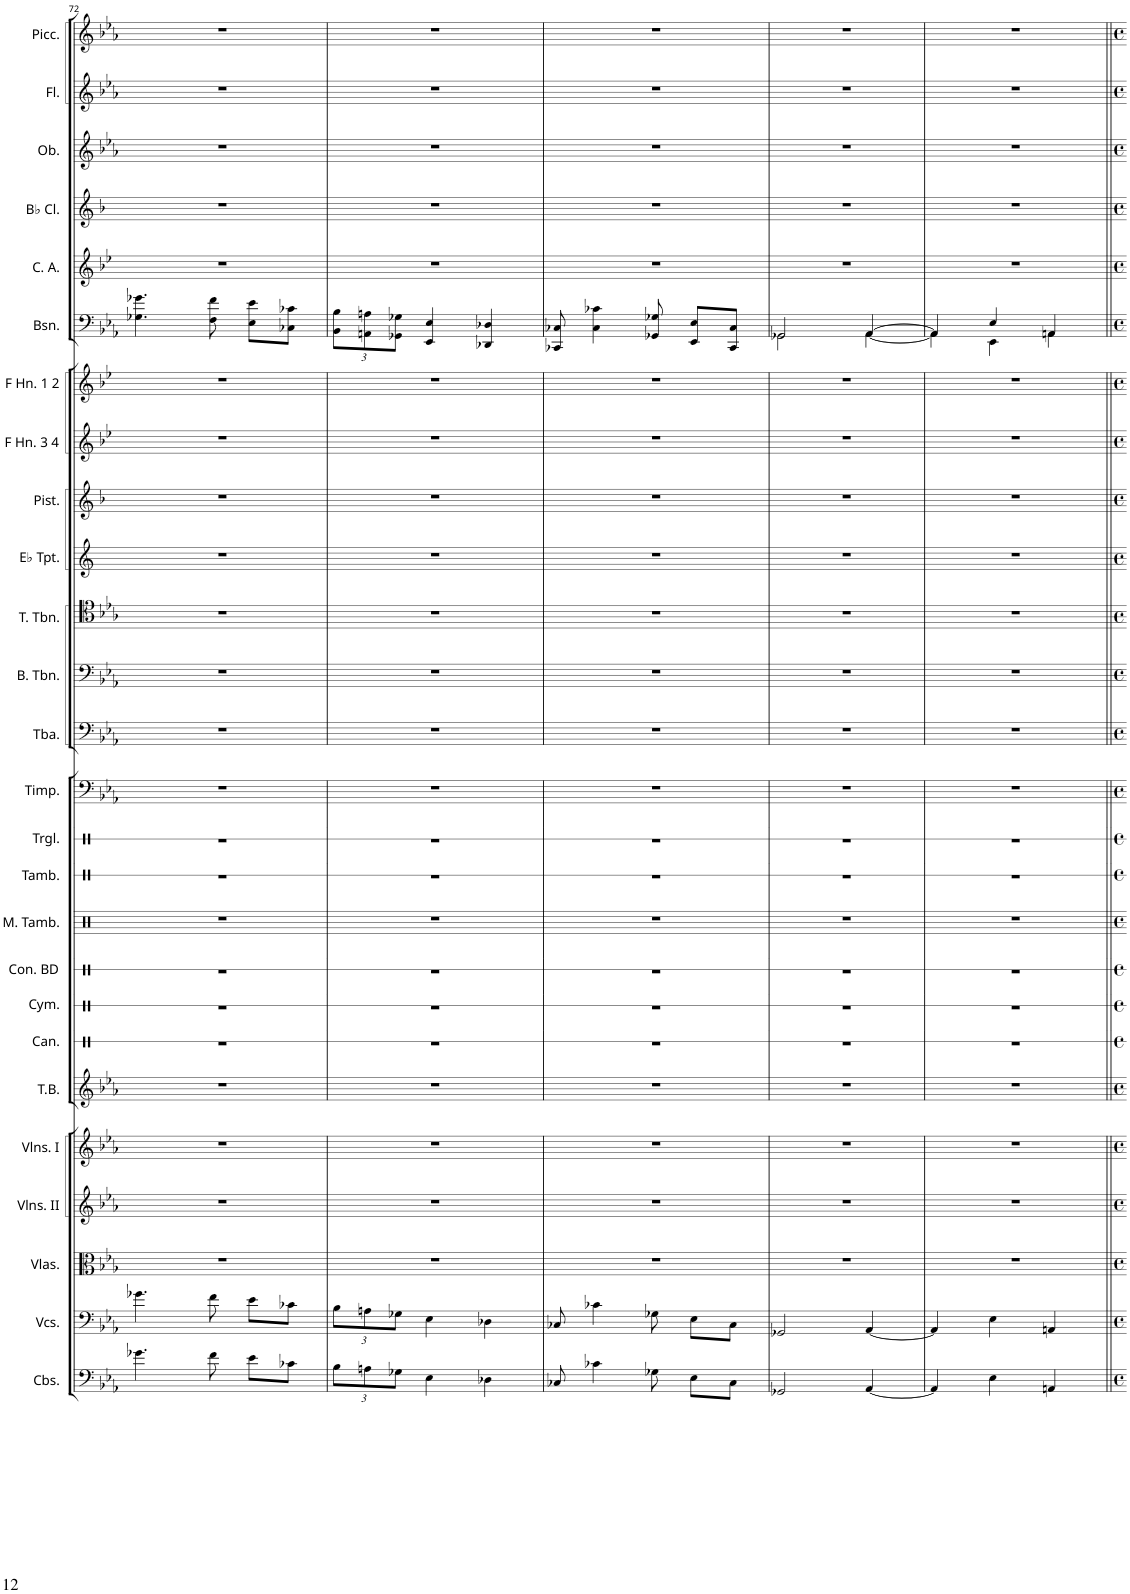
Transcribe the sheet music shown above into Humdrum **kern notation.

**kern	**kern	**kern	**kern	**kern	**kern	**kern	**kern	**kern	**kern	**kern	**kern	**kern	**kern	**kern	**kern	**kern	**kern	**kern	**kern	**kern	**kern	**kern	**kern	**kern	**kern
*part26	*part25	*part24	*part23	*part22	*part21	*part20	*part19	*part18	*part17	*part16	*part15	*part14	*part13	*part12	*part11	*part10	*part9	*part8	*part7	*part6	*part5	*part4	*part3	*part2	*part1
*staff26	*staff25	*staff24	*staff23	*staff22	*staff21	*staff20	*staff19	*staff18	*staff17	*staff16	*staff15	*staff14	*staff13	*staff12	*staff11	*staff10	*staff9	*staff8	*staff7	*staff6	*staff5	*staff4	*staff3	*staff2	*staff1
*I"Contrabasses	*I"Violoncellos	*I"Violas	*I"Violins II	*I"Violins I	*I"Tubular Bells	*I"Canon	*I"Cymbal	*I"Concert Bass Drum	*I"Military Tambourine	*I"Tambourine	*I"Triangle	*I"Timpani	*I"Tuba	*I"Bass Trombone	*I"Tenor Trombones 1 &amp; 2	*I"Trumpets in Eb 1 &amp; 2	*I"Piston Trumpets in Bb 1 &amp; 2	*I"Horns in F 3 &amp; 4	*I"Horns in F 1 &amp; 2	*I"Bassoons 1 &amp; 2	*I"Cor Anglais	*I"Clarinets in Bb 1 &amp; 2	*I"Oboes 1 &amp; 2	*I"Flutes 1 &amp; 2	*I"Piccolo
*I'Cbs.	*I'Vcs.	*I'Vlas.	*I'Vlns. II	*I'Vlns. I	*I'T.B.	*I'Can.	*I'Cym.	*I'Con. BD	*I'M. Tamb.	*I'Tamb.	*I'Trgl.	*I'Timp.	*I'Tba.	*I'B. Tbn.	*I'T. Tbn.	*	*I'Pist.	*	*	*I'Bsn.	*I'C. A.	*	*I'Ob.	*I'Fl.	*I'Picc.
!!LO:PB:g=z
*clefF4	*clefF4	*clefC3	*clefG2	*clefG2	*clefG2	*clefX	*clefX	*clefX	*clefX	*clefX	*clefX	*clefF4	*clefF4	*clefF4	*clefC4	*clefG2	*clefG2	*clefG2	*clefG2	*clefF4	*clefG2	*clefG2	*clefG2	*clefG2	*clefG2
*Trd7c12	*	*	*	*	*	*	*	*	*	*	*	*	*	*	*	*Trd-2c-3	*Trd1c2	*Trd4c7	*Trd4c7	*	*Trd4c7	*Trd1c2	*	*	*Trd-7c-12
*k[b-e-a-]	*k[b-e-a-]	*k[b-e-a-]	*k[b-e-a-]	*k[b-e-a-]	*k[b-e-a-]	*k[]	*k[]	*k[]	*k[]	*k[]	*k[]	*k[b-e-a-]	*k[b-e-a-]	*k[b-e-a-]	*k[b-e-a-]	*k[]	*k[b-]	*k[b-e-]	*k[b-e-]	*k[b-e-a-]	*k[b-e-]	*k[b-]	*k[b-e-a-]	*k[b-e-a-]	*k[b-e-a-]
*M3/4	*M3/4	*M3/4	*M3/4	*M3/4	*M3/4	*M3/4	*M3/4	*M3/4	*M3/4	*M3/4	*M3/4	*M3/4	*M3/4	*M3/4	*M3/4	*M3/4	*M3/4	*M3/4	*M3/4	*M3/4	*M3/4	*M3/4	*M3/4	*M3/4	*M3/4
=72	=72	=72	=72	=72	=72	=72	=72	=72	=72	=72	=72	=72	=72	=72	=72	=72	=72	=72	=72	=72	=72	=72	=72	=72	=72
4.g-X\	4.g-X\	2.r	2.r	2.r	2.r	2.r	2.r	2.r	2.r	2.r	2.r	2.r	2.r	2.r	2.r	2.r	2.r	2.r	2.r	4.G-X\ 4.g-X\	2.r	2.r	2.r	2.r	2.r
8f\	8f\	.	.	.	.	.	.	.	.	.	.	.	.	.	.	.	.	.	.	8F\ 8f\	.	.	.	.	.
8e-\L	8e-\L	.	.	.	.	.	.	.	.	.	.	.	.	.	.	.	.	.	.	8E-\ 8e-\L	.	.	.	.	.
8c-X\J	8c-X\J	.	.	.	.	.	.	.	.	.	.	.	.	.	.	.	.	.	.	8C-X\ 8c-X\J	.	.	.	.	.
=73	=73	=73	=73	=73	=73	=73	=73	=73	=73	=73	=73	=73	=73	=73	=73	=73	=73	=73	=73	=73	=73	=73	=73	=73	=73
*Xbrackettup	*Xbrackettup	*	*	*	*	*	*	*	*	*	*	*	*	*	*	*	*	*	*	*Xbrackettup	*	*	*	*	*
12B-\L	12B-\L	2.r	2.r	2.r	2.r	2.r	2.r	2.r	2.r	2.r	2.r	2.r	2.r	2.r	2.r	2.r	2.r	2.r	2.r	12BB-\ 12B-\L	2.r	2.r	2.r	2.r	2.r
12An\	12An\	.	.	.	.	.	.	.	.	.	.	.	.	.	.	.	.	.	.	12AAn\ 12An\	.	.	.	.	.
12G-X\J	12G-X\J	.	.	.	.	.	.	.	.	.	.	.	.	.	.	.	.	.	.	12GG-X\ 12G-X\J	.	.	.	.	.
4E-\	4E-\	.	.	.	.	.	.	.	.	.	.	.	.	.	.	.	.	.	.	4EE-/ 4E-/	.	.	.	.	.
4D-X\	4D-X\	.	.	.	.	.	.	.	.	.	.	.	.	.	.	.	.	.	.	4DD-X/ 4D-X/	.	.	.	.	.
=74	=74	=74	=74	=74	=74	=74	=74	=74	=74	=74	=74	=74	=74	=74	=74	=74	=74	=74	=74	=74	=74	=74	=74	=74	=74
8C-X/	8C-X/	2.r	2.r	2.r	2.r	2.r	2.r	2.r	2.r	2.r	2.r	2.r	2.r	2.r	2.r	2.r	2.r	2.r	2.r	8CC-X/ 8C-X/	2.r	2.r	2.r	2.r	2.r
4c-X\	4c-X\	.	.	.	.	.	.	.	.	.	.	.	.	.	.	.	.	.	.	4C-\ 4c-X\	.	.	.	.	.
8G-X\	8G-X\	.	.	.	.	.	.	.	.	.	.	.	.	.	.	.	.	.	.	8GG-X/ 8G-X/	.	.	.	.	.
8E-\L	8E-\L	.	.	.	.	.	.	.	.	.	.	.	.	.	.	.	.	.	.	8EE-/ 8E-/L	.	.	.	.	.
8C-\J	8C-\J	.	.	.	.	.	.	.	.	.	.	.	.	.	.	.	.	.	.	8CC-/ 8C-/J	.	.	.	.	.
=75	=75	=75	=75	=75	=75	=75	=75	=75	=75	=75	=75	=75	=75	=75	=75	=75	=75	=75	=75	=75	=75	=75	=75	=75	=75
*	*	*	*	*	*	*	*	*	*	*	*	*	*	*	*	*	*	*	*	*^	*	*	*	*	*
2GG-X/	2GG-X/	2.r	2.r	2.r	2.r	2.r	2.r	2.r	2.r	2.r	2.r	2.r	2.r	2.r	2.r	2.r	2.r	2.r	2.r	2GG-X/	2GG-\	2.r	2.r	2.r	2.r	2.r
[4AA-/	[4AA-/	.	.	.	.	.	.	.	.	.	.	.	.	.	.	.	.	.	.	[4AA-/	[4AA-\	.	.	.	.	.
=76	=76	=76	=76	=76	=76	=76	=76	=76	=76	=76	=76	=76	=76	=76	=76	=76	=76	=76	=76	=76	=76	=76	=76	=76	=76	=76
4AA-/]	4AA-/]	2.r	2.r	2.r	2.r	2.r	2.r	2.r	2.r	2.r	2.r	2.r	2.r	2.r	2.r	2.r	2.r	2.r	2.r	4AA-/]	4AA-\]	2.r	2.r	2.r	2.r	2.r
4E-\	4E-\	.	.	.	.	.	.	.	.	.	.	.	.	.	.	.	.	.	.	4E-/	4EE-\	.	.	.	.	.
4AAn/	4AAn/	.	.	.	.	.	.	.	.	.	.	.	.	.	.	.	.	.	.	4AAn/	4AA\	.	.	.	.	.
*	*	*	*	*	*	*	*	*	*	*	*	*	*	*	*	*	*	*	*	*v	*v	*	*	*	*	*
=||	=||	=||	=||	=||	=||	=||	=||	=||	=||	=||	=||	=||	=||	=||	=||	=||	=||	=||	=||	=||	=||	=||	=||	=||	=||
*-	*-	*-	*-	*-	*-	*-	*-	*-	*-	*-	*-	*-	*-	*-	*-	*-	*-	*-	*-	*-	*-	*-	*-	*-	*-
